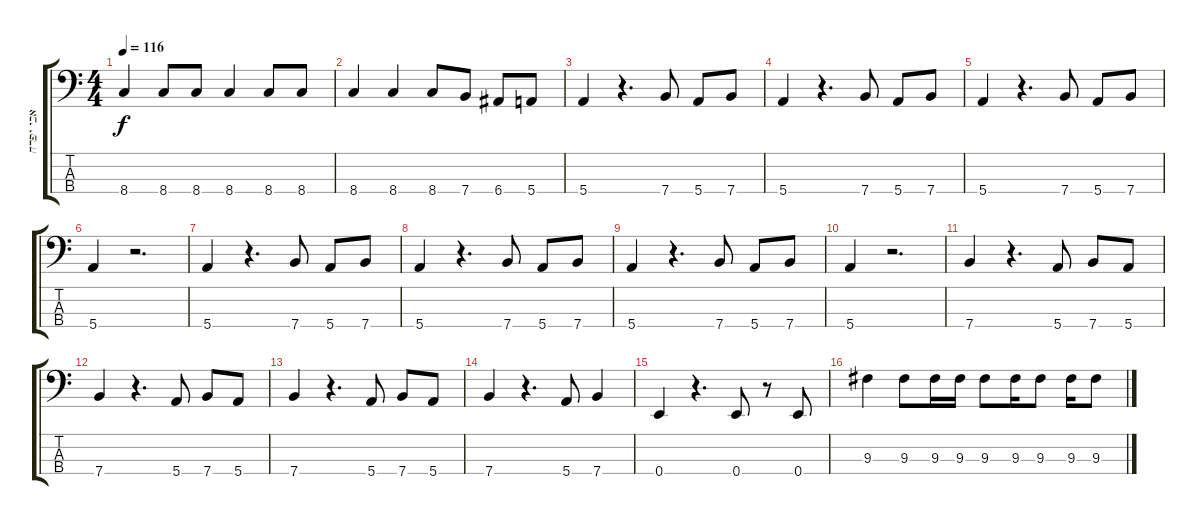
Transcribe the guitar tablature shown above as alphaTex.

\track ("אבי יפרח" "אבי יפרח") {instrument electricbassfinger}
\staff {score tabs}
\tuning (G2 D2 A1 E1) {hide}
\ts (4 4)
\tempo 116
\clef f4
\ks c
8.4.4{dy f} 8.4.8 8.4.8 8.4.4 8.4.8 8.4.8 |
8.4.4 8.4.4 8.4.8 7.4.8 6.4.8 5.4.8 |
5.4.4 r.4{d} 7.4.8 5.4.8 7.4.8 |
5.4.4 r.4{d} 7.4.8 5.4.8 7.4.8 |
5.4.4 r.4{d} 7.4.8 5.4.8 7.4.8 |
5.4.4 r.2{d} |
5.4.4 r.4{d} 7.4.8 5.4.8 7.4.8 |
5.4.4 r.4{d} 7.4.8 5.4.8 7.4.8 |
5.4.4 r.4{d} 7.4.8 5.4.8 7.4.8 |
5.4.4 r.2{d} |
7.4.4 r.4{d} 5.4.8 7.4.8 5.4.8 |
7.4.4 r.4{d} 5.4.8 7.4.8 5.4.8 |
7.4.4 r.4{d} 5.4.8 7.4.8 5.4.8 |
7.4.4 r.4{d} 5.4.8 7.4.4 |
0.4.4 r.4{d} 0.4.8 r.8 0.4.8 |
9.3.4 9.3.8 9.3.16 9.3.16 9.3.8 9.3.16 9.3.8 9.3.16 9.3.8
